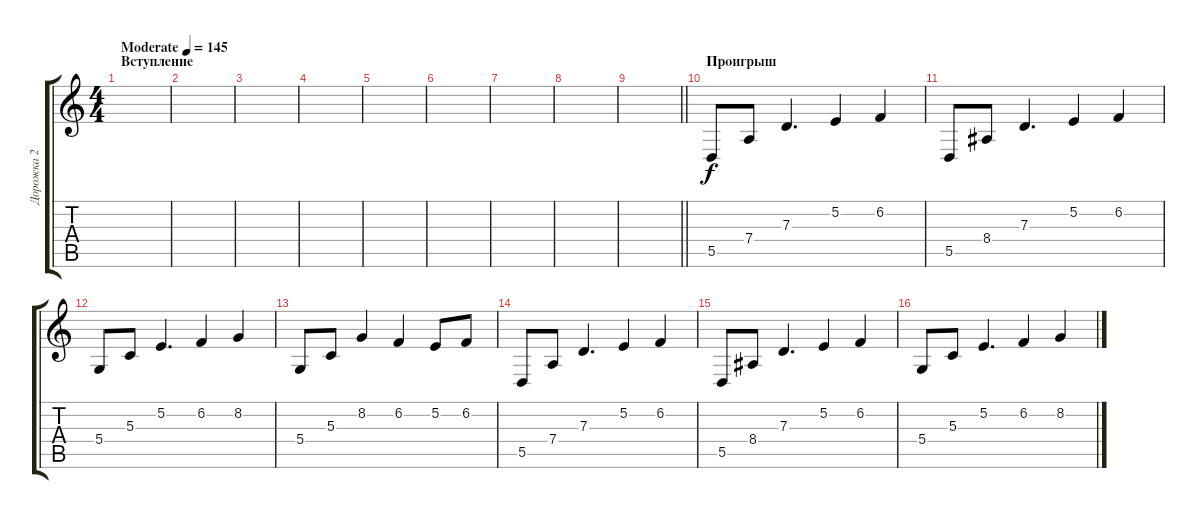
\track ("Дорожка 2" "Дорожка 2") {instrument acousticgrandpiano}
\staff {score tabs}
\tuning (E4 B3 G3 D3 A2 E2) {hide}
\ts (4 4)
\section ("" "Вступление")
\tempo (145 "Moderate")
\clef g2
\ks c
|
|
|
|
|
|
|
|
\barLineRight lightlight
|
\section ("" "Проигрыш")
5.5.8 7.4.8 7.3.4{d} 5.2.4 6.2.4 |
5.5.8 8.4.8 7.3.4{d} 5.2.4 6.2.4 |
5.4.8 5.3.8 5.2.4{d} 6.2.4 8.2.4 |
5.4.8 5.3.8 8.2.4 6.2.4 5.2.8 6.2.8 |
5.5.8 7.4.8 7.3.4{d} 5.2.4 6.2.4 |
5.5.8 8.4.8 7.3.4{d} 5.2.4 6.2.4 |
5.4.8 5.3.8 5.2.4{d} 6.2.4 8.2.4
